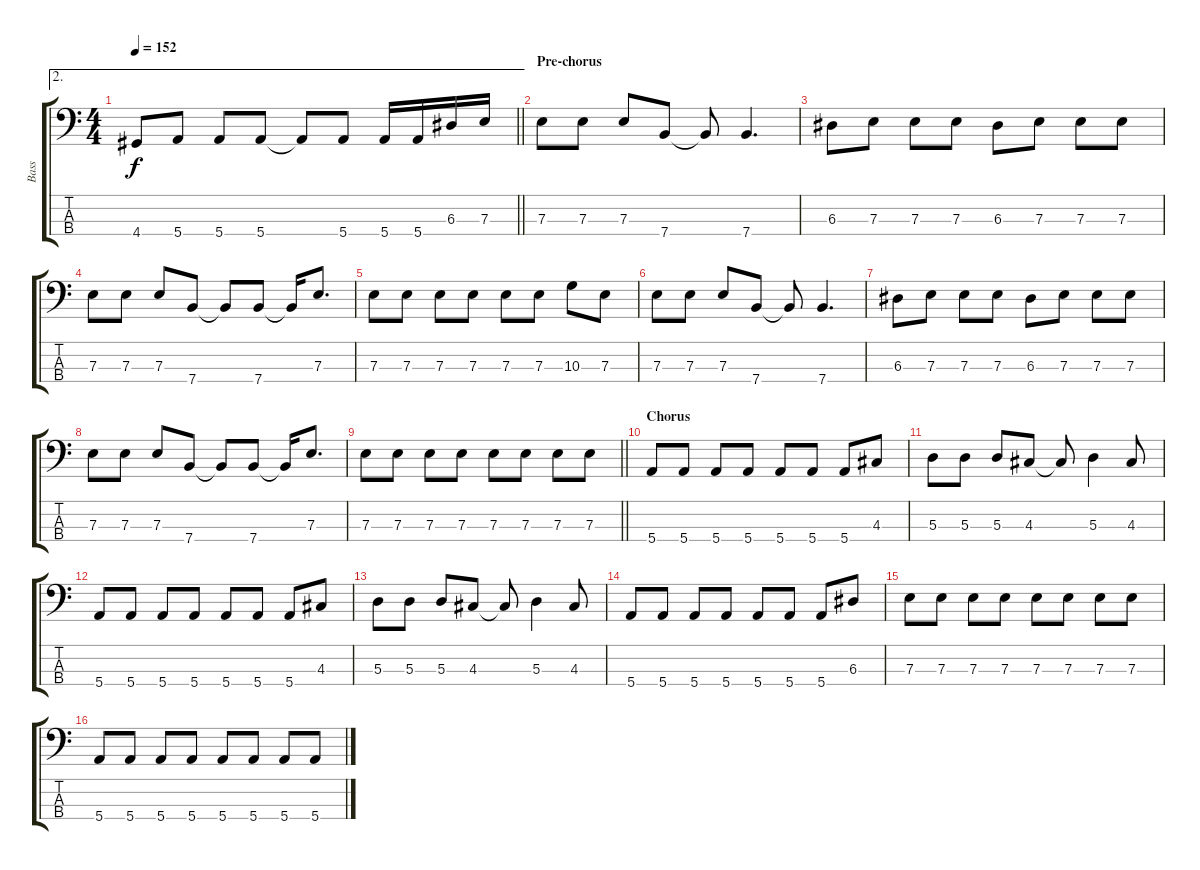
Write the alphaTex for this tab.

\track ("Bass" "Bass") {instrument electricbasspick}
\staff {score tabs}
\tuning (G2 D2 A1 E1) {hide}
\ae 2
\ts (4 4)
\tempo 152
\clef f4
\barLineRight lightlight
\ks c
4.4.8{dy f} 5.4.8 5.4.8 5.4.8 5.4{t}.8 5.4.8 5.4.16 5.4.16 6.3.16 7.3.16 |
\section ("" "Pre-chorus")
7.3.8 7.3.8 7.3.8 7.4.8 7.4{t}.8 7.4.4{d} |
6.3.8 7.3.8 7.3.8 7.3.8 6.3.8 7.3.8 7.3.8 7.3.8 |
7.3.8 7.3.8 7.3.8 7.4.8 7.4{t}.8 7.4.8 7.4{t}.16 7.3.8{d} |
7.3.8 7.3.8 7.3.8 7.3.8 7.3.8 7.3.8 10.3.8 7.3.8 |
7.3.8 7.3.8 7.3.8 7.4.8 7.4{t}.8 7.4.4{d} |
6.3.8 7.3.8 7.3.8 7.3.8 6.3.8 7.3.8 7.3.8 7.3.8 |
7.3.8 7.3.8 7.3.8 7.4.8 7.4{t}.8 7.4.8 7.4{t}.16 7.3.8{d} |
\barLineRight lightlight
7.3.8 7.3.8 7.3.8 7.3.8 7.3.8 7.3.8 7.3.8 7.3.8 |
\section ("" "Chorus")
5.4.8 5.4.8 5.4.8 5.4.8 5.4.8 5.4.8 5.4.8 4.3.8 |
5.3.8 5.3.8 5.3.8 4.3.8 4.3{t}.8 5.3.4 4.3.8 |
5.4.8 5.4.8 5.4.8 5.4.8 5.4.8 5.4.8 5.4.8 4.3.8 |
5.3.8 5.3.8 5.3.8 4.3.8 4.3{t}.8 5.3.4 4.3.8 |
5.4.8 5.4.8 5.4.8 5.4.8 5.4.8 5.4.8 5.4.8 6.3.8 |
7.3.8 7.3.8 7.3.8 7.3.8 7.3.8 7.3.8 7.3.8 7.3.8 |
5.4.8 5.4.8 5.4.8 5.4.8 5.4.8 5.4.8 5.4.8 5.4.8
